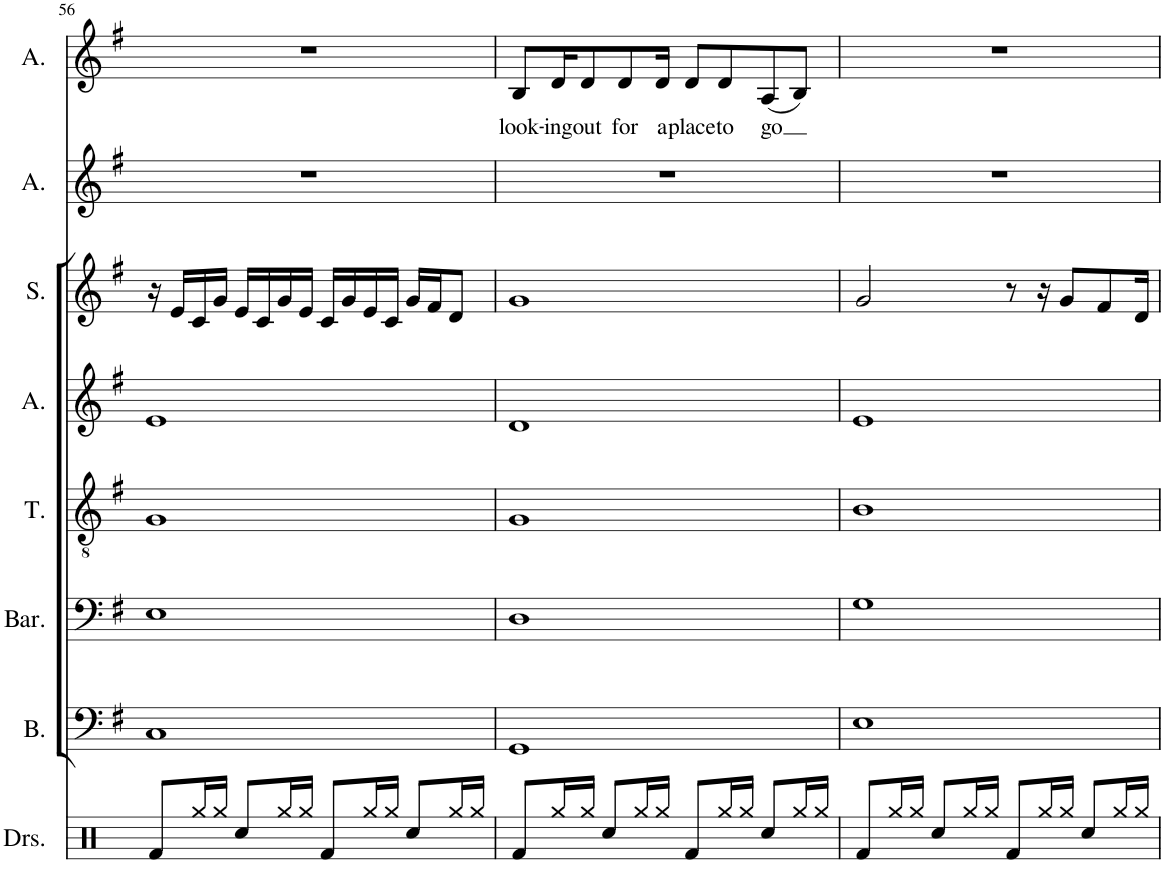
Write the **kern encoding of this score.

**kern	**kern	**kern	**kern	**kern	**kern	**kern	**kern	**text
*part8	*part7	*part6	*part5	*part4	*part3	*part2	*part1	*part1
*staff8	*staff7	*staff6	*staff5	*staff4	*staff3	*staff2	*staff1	*staff1
*I"Drumset	*I"Bass	*I"Baritone	*I"Tenor	*I"Alto	*I"Soprano	*I"Alto	*I"Alto	*
*I'Drs.	*I'B.	*I'Bar.	*I'T.	*I'A.	*I'S.	*I'A.	*I'A.	*
!!LO:PB:g=z
*clefX	*clefF4	*clefF4	*clefGv2	*clefG2	*clefG2	*clefG2	*clefG2	*
*k[]	*k[f#]	*k[f#]	*k[f#]	*k[f#]	*k[f#]	*k[f#]	*k[f#]	*
*M4/4	*M4/4	*M4/4	*M4/4	*M4/4	*M4/4	*M4/4	*M4/4	*
=56	=56	=56	=56	=56	=56	=56	=56	=56
8Rf/L	1C	1E	1G	1e	16r	1r	1r	.
.	.	.	.	.	16e/LL	.	.	.
16Rgg/L	.	.	.	.	16c/	.	.	.
16Rgg/JJ	.	.	.	.	16g/JJ	.	.	.
8Rcc/L	.	.	.	.	16e/LL	.	.	.
.	.	.	.	.	16c/	.	.	.
16Rgg/L	.	.	.	.	16g/	.	.	.
16Rgg/JJ	.	.	.	.	16e/JJ	.	.	.
8Rf/L	.	.	.	.	16c/LL	.	.	.
.	.	.	.	.	16g/	.	.	.
16Rgg/L	.	.	.	.	16e/	.	.	.
16Rgg/JJ	.	.	.	.	16c/JJ	.	.	.
8Rcc/L	.	.	.	.	16g/LL	.	.	.
.	.	.	.	.	16f#/J	.	.	.
16Rgg/L	.	.	.	.	8d/J	.	.	.
16Rgg/JJ	.	.	.	.	.	.	.	.
=57	=57	=57	=57	=57	=57	=57	=57	=57
!	!	!	!	!	!	!	!	!LO:LY:b
8Rf/L	1GG	1D	1G	1d	1g	1r	8B/L	look-
!	!	!	!	!	!	!	!	!LO:LY:b
16Rgg/L	.	.	.	.	.	.	16d/K	-ing
!	!	!	!	!	!	!	!	!LO:LY:b
16Rgg/JJ	.	.	.	.	.	.	8d/	out
8Rcc/L	.	.	.	.	.	.	.	.
!	!	!	!	!	!	!	!	!LO:LY:b
.	.	.	.	.	.	.	8d/	for
16Rgg/L	.	.	.	.	.	.	.	.
!	!	!	!	!	!	!	!	!LO:LY:b
16Rgg/JJ	.	.	.	.	.	.	16d/Jk	a
!	!	!	!	!	!	!	!	!LO:LY:b
8Rf/L	.	.	.	.	.	.	8d/L	place
!	!	!	!	!	!	!	!	!LO:LY:b
16Rgg/L	.	.	.	.	.	.	8d/	to
16Rgg/JJ	.	.	.	.	.	.	.	.
!	!	!	!	!	!	!	!	!LO:LY:b
8Rcc/L	.	.	.	.	.	.	(8A/	go
16Rgg/L	.	.	.	.	.	.	8B/J)	.
16Rgg/JJ	.	.	.	.	.	.	.	.
=58	=58	=58	=58	=58	=58	=58	=58	=58
8Rf/L	1E	1G	1B	1e	2g/	1r	1r	.
16Rgg/L	.	.	.	.	.	.	.	.
16Rgg/JJ	.	.	.	.	.	.	.	.
8Rcc/L	.	.	.	.	.	.	.	.
16Rgg/L	.	.	.	.	.	.	.	.
16Rgg/JJ	.	.	.	.	.	.	.	.
8Rf/L	.	.	.	.	8r	.	.	.
16Rgg/L	.	.	.	.	16r	.	.	.
16Rgg/JJ	.	.	.	.	8g/L	.	.	.
8Rcc/L	.	.	.	.	.	.	.	.
.	.	.	.	.	8f#/	.	.	.
16Rgg/L	.	.	.	.	.	.	.	.
16Rgg/JJ	.	.	.	.	16d/Jk	.	.	.
=	=	=	=	=	=	=	=	=
*-	*-	*-	*-	*-	*-	*-	*-	*-
